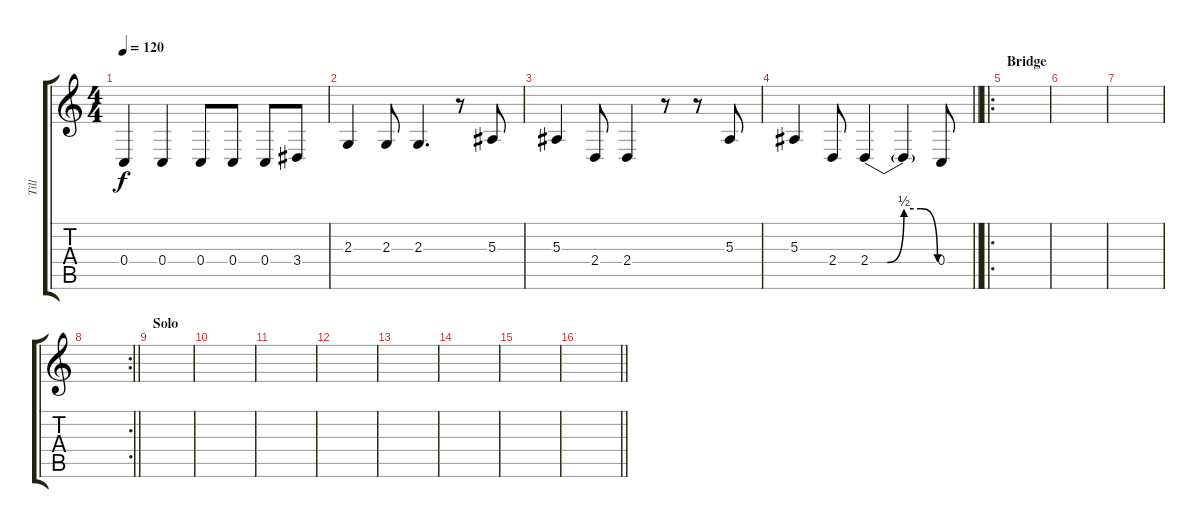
\track ("Till" "Till") {instrument bassoon}
\staff {score tabs}
\tuning (D4 A3 F3 C3 G2 C2) {hide}
\ts (4 4)
\tempo 120
\clef g2
\ks c
0.4.4{dy f} 0.4.4 0.4.8 0.4.8 0.4.8 3.4.8 |
2.3.4 2.3.8 2.3.4{d} r.8 5.3.8 |
5.3.4 2.4.8 2.4.4 r.8 r.8 5.3.8 |
\barLineRight lightlight
5.3.4 2.4.8 2.4{be (custom 0 0 15 0 30 2 45 2 60 0)}.4 2.4{t}.4 0.4.8 |
\ro
\section ("" "Bridge")
|
|
|
\rc 2
\barLineRight lightlight
|
\section ("" "Solo")
|
|
|
|
|
|
|
\barLineRight lightlight
